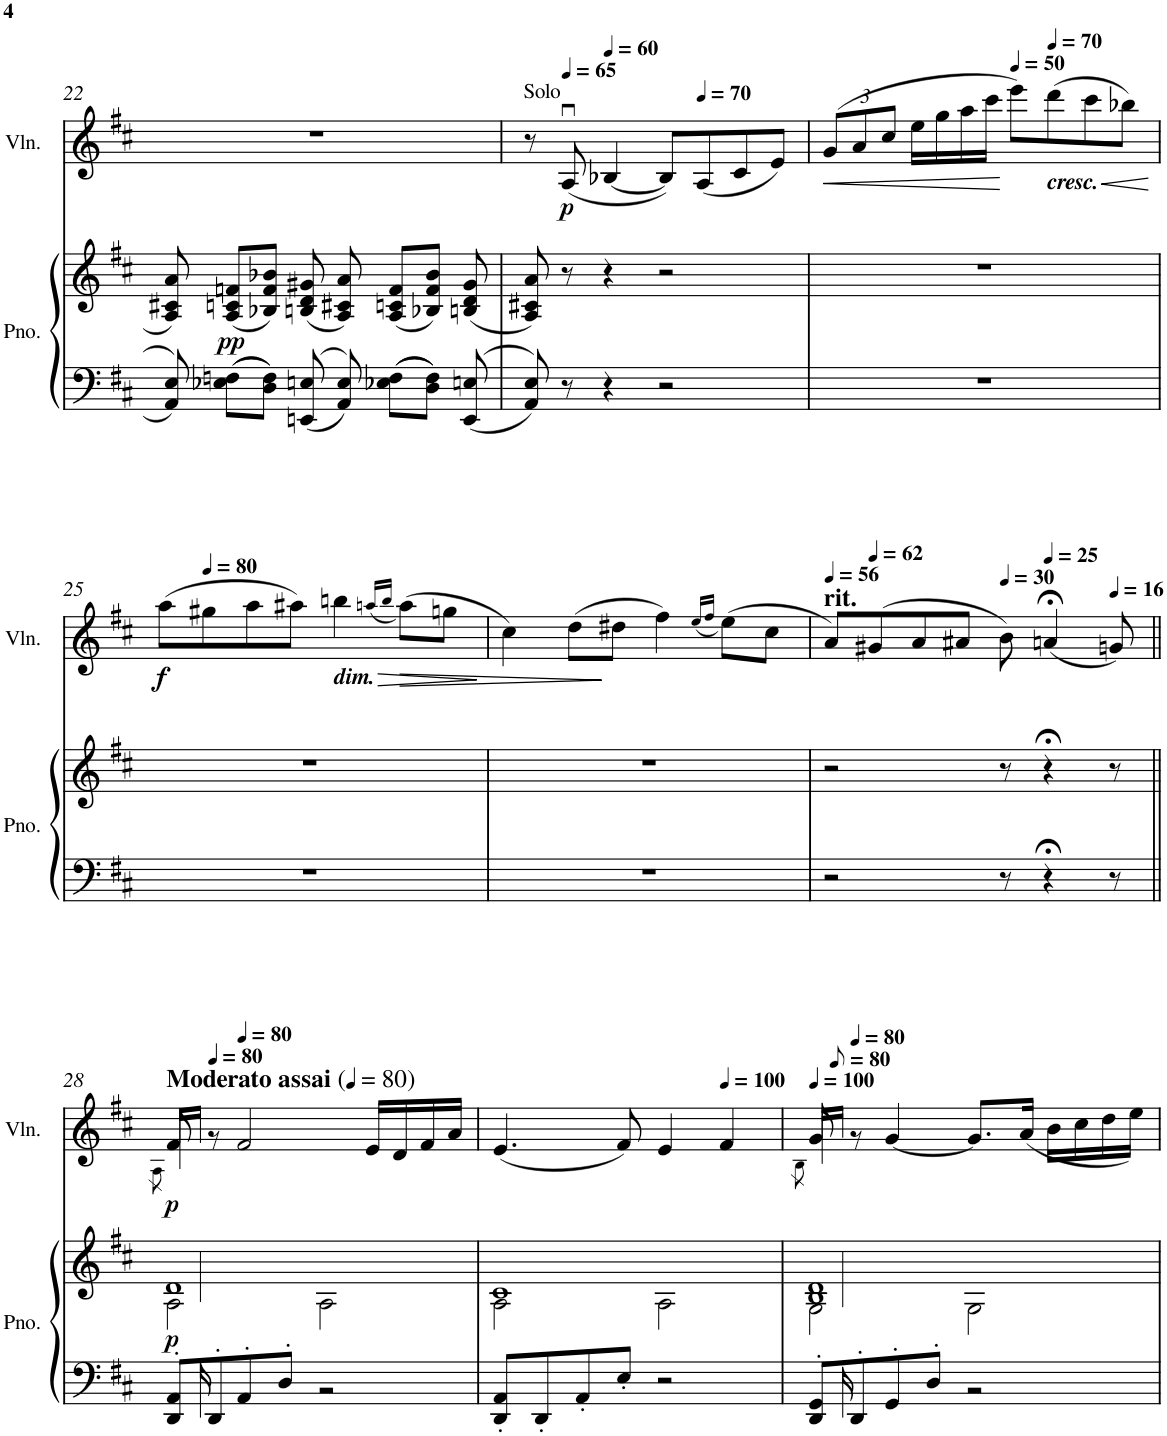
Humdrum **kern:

**kern	**kern	**dynam	**kern	**dynam
*part2	*part2	*part2	*part1	*part1
*staff3	*staff2	*staff2/3	*staff1	*staff1
*I"Piano	*	*	*I"Violin	*
*I'Pno.	*	*	*I'Vln.	*
!!LO:PB:g=z
*clefF4	*clefG2	*	*clefG2	*
*k[f#c#]	*k[f#c#]	*	*k[f#c#]	*
*M4/4	*M4/4	*	*M4/4	*
*met(c)	*met(c)	*	*met(c)	*
=22	=22	=22	=22	=22
8AA/ 8E/	8A/ 8c#X/ 8a/	.	1r	.
!	!	!LO:DY:a=2	!	!
8E-X\ 8Fn\L	(8A/ 8cn/ 8fn/L	pp	.	.
8D\ 8F\J	8B-X/ 8f/ 8b-X/J)	.	.	.
8EEn/ 8En/	(8Bn/ 8d/ 8g#X/	.	.	.
8AA/ 8E/	8A/ 8c#X/ 8a/)	.	.	.
8E-X\ 8F\L	(8A/ 8cn/ 8f/L	.	.	.
8D\ 8F\J	8B-X/ 8f/ 8b-/J)	.	.	.
8EE/ 8En/	(8Bn/ 8d/ 8g#/	.	.	.
=23	=23	=23	=23	=23
!	!	!	!LO:TX:a:t=Solo	!
8AA/ 8E/	8A/ 8c#X/ 8a/)	.	8r	.
*	*	*	*MM65	*
!	!	!	!	!LO:DY:b
8r	8r	.	(8Au/	p
*	*	*	*MM60	*
4r	4r	.	[4B-X/	.
2r	2r	.	8B-/L])	.
*	*	*	*MM70	*
.	.	.	(8A/	.
.	.	.	8c#/	.
.	.	.	8e/J)	.
=24	=24	=24	=24	=24
*	*	*	*Xbrackettup	*
!	!	!	!	!LO:HP:b
1r	1r	.	(12g/L	<
.	.	.	12a/	.
.	.	.	12cc#/J	.
.	.	.	16ee\LL	.
.	.	.	16gg\	.
.	.	.	16aa\	.
.	.	.	16ccc#\JJ	.
*	*	*	*MM50	*
.	.	.	8eee\L)	[
*	*	*	*MM70	*
!	!	!	!LO:TX:b:Bi:t=cresc.	!
!	!	!	!	!LO:HP:b
.	.	.	(8ddd\	<
.	.	.	8ccc#\	.
.	.	.	8bb-X\J)	.
.	.	.	.	[
!!LO:LB:g=z
=25	=25	=25	=25	=25
!	!	!	!	!LO:DY:b
1r	1r	.	(8aa\L	f
*	*	*	*MM80	*
.	.	.	8gg#X\	.
.	.	.	8aa\	.
.	.	.	8aa#X\J)	.
!	!	!	!LO:TX:b:Bi:t=dim.	!
!	!	!	!	!LO:HP:b
.	.	.	4bbn\	>
.	.	.	(16qaan/LL	.
.	.	.	16qbb/JJ	.
.	.	.	(8aa\L)	.
.	.	.	8ggn\J	.
.	.	.	.	]
=26	=26	=26	=26	=26
1r	1r	.	4cc#\)	.
.	.	.	(8dd\L	.
.	.	.	8dd#X\J	.
.	.	.	4ff#\)	.
.	.	.	(16qee/LL	.
.	.	.	16qff#/JJ	.
.	.	.	(8ee\L)	.
.	.	.	8cc#\J	.
=27	=27	=27	=27	=27
*	*	*	*MM56	*
!	!	!	!LO:TX:a:B:t=rit.	!
2r	2r	.	8a/L)	.
*	*	*	*MM62	*
.	.	.	(8g#X/	.
.	.	.	8a/	.
.	.	.	8a#X/J	.
*	*	*	*MM30	*
8r	8r	.	8b\)	.
*	*	*	*MM25	*
4r;<	4r;<	.	(4an;</	.
*	*	*	*MM16	*
8r	8r	.	8gn/)	.
!!LO:LB:g=z
=28||	=28||	=28||	=28||	=28||
*	*	*	*MM80	*
*	*	*	*^	*
.	.	.	.	8qA\	.
*^	*^	*	*	*	*
*	*	*	*^	*	*	*	*
!	!	!	!	!	!	!LO:TX:a:B:t=Moderato assai	!	!
!	!	!	!	!	!LO:DY:a=2	!	!	!LO:DY:b
16ryy	8DD/' 8AA/'L	16ryy	2A\	1d	p	16A/LL	8f#/	p
16DD/ 16AA/	.	2.A/ 2.d/	.	.	.	16.f#/JJ	.	.
*	*	*	*	*	*	*MM80	*	*
8ryy	8DD'/	.	.	.	.	.	8r	.
.	.	.	.	.	.	32ryy	.	.
.	.	.	.	.	.	16ryy	.	.
*	*	*	*	*	*	*MM80	*	*
8ryy	8AA'/	.	.	.	.	2ryy	2f#/	.
8ryy	8D'/J	.	.	.	.	.	.	.
8ryy	2r	.	2A\	.	.	.	.	.
8ryy	.	.	.	.	.	.	.	.
4ryy	.	.	.	.	.	16ryy	16e/LL	.
.	.	16ryy	.	.	.	16ryy	16d/	.
.	.	8ryy	.	.	.	16ryy	16f#/	.
.	.	.	.	.	.	16ryy	16a/JJ	.
*v	*v	*	*	*	*	*v	*v	*
*	*	*v	*v	*	*	*
=29	=29	=29	=29	=29	=29
8DD/' 8AA/'L	1c#	2A\	.	(4.e/	.
8DD'/	.	.	.	.	.
8AA'/	.	.	.	.	.
8E'/J	.	.	.	8f#/)	.
2r	.	2A\	.	4e/	.
*	*	*	*	*MM100	*
.	.	.	.	4f#/	.
*	*v	*v	*	*	*
=30	=30	=30	=30	=30
*	*	*	*MM100	*
*	*	*	*^	*
.	.	.	.	8qB\	.
*^	*^	*	*	*	*
*	*	*	*^	*	*	*	*
16ryy	8DD/' 8GG/'L	16ryy	2G\	1B 1d	.	16B/LL	8g/	.
*	*	*	*	*	*	*MM40	*	*
16DD/ 16GG/	.	2.G/ 2.B/ 2.d/	.	.	.	16.g/JJ	.	.
*	*	*	*	*	*	*MM80	*	*
8ryy	8DD'/	.	.	.	.	.	8r	.
.	.	.	.	.	.	16ryy	.	.
.	.	.	.	.	.	32ryy	.	.
8ryy	8GG'/	.	.	.	.	[4g/	4ryy	.
8ryy	8D'/J	.	.	.	.	.	.	.
2ryy	2r	.	2G\	.	.	8.g/L]	8.ryy	.
.	.	.	.	.	.	(16a/Jk	16ryy	.
.	.	.	.	.	.	16ryy	16b\LL	.
.	.	16ryy	.	.	.	16ryy	16cc#\	.
.	.	8ryy	.	.	.	16ryy	16dd\	.
.	.	.	.	.	.	16ryy	16ee\JJ)	.
*v	*v	*	*	*	*	*v	*v	*
*	*v	*v	*v	*	*	*
=	=	=	=	=
*-	*-	*-	*-	*-
